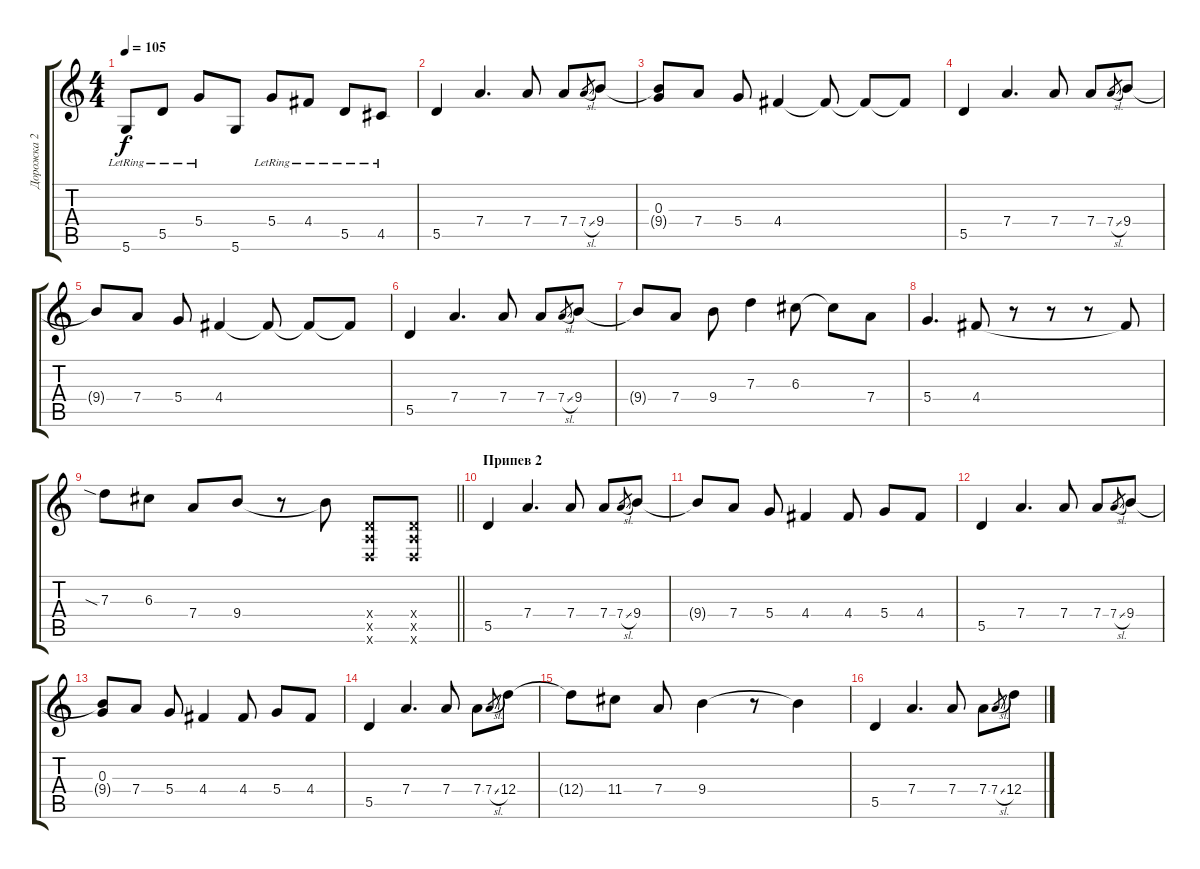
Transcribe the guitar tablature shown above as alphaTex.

\track ("Дорожка 2" "Дорожка 2") {instrument distortionguitar}
\staff {score tabs}
\tuning (E4 B3 G3 D3 A2 D2) {hide}
\ts (4 4)
\tempo 105
\clef g2
\ks c
5.6{lr}.8{dy f} 5.5{lr}.8 5.4{lr}.8 5.6.8 5.4{lr}.8 4.4{lr}.8 5.5{lr}.8 4.5{lr}.8 |
5.5.4 7.4.4{d} 7.4.8 7.4.8 7.4{sl}.8{gr} 9.4.8 |
(0.3 9.4{t}).8 7.4.8 5.4.8 4.4.4 4.4{t}.8 4.4{t}.8 4.4{t}.8 |
5.5.4 7.4.4{d} 7.4.8 7.4.8 7.4{sl}.8{gr} 9.4.8 |
9.4{t}.8 7.4.8 5.4.8 4.4.4 4.4{t}.8 4.4{t}.8 4.4{t}.8 |
5.5.4 7.4.4{d} 7.4.8 7.4.8 7.4{sl}.8{gr} 9.4.8 |
9.4{t}.8 7.4.8 9.4.8 7.3.4 6.3.8 6.3{t}.8 7.4.8 |
5.4.4{d} 4.4.8 r.8 r.8 r.8 4.4{t}.8 |
\barLineRight lightlight
7.3{sia}.8 6.3.8 7.4.8 9.4.8 r.8 9.4{t}.8 (0.4{x} 0.5{x} 0.6{x}).8{instrument distortionguitar} (0.4{x} 0.5{x} 0.6{x}).8 |
\section ("" "Припев 2")
5.5.4 7.4.4{d} 7.4.8 7.4.8 7.4{sl}.8{gr} 9.4.8 |
9.4{t}.8 7.4.8 5.4.8 4.4.4 4.4.8 5.4.8 4.4.8 |
5.5.4 7.4.4{d} 7.4.8 7.4.8 7.4{sl}.8{gr} 9.4.8 |
(0.3 9.4{t}).8 7.4.8 5.4.8 4.4.4 4.4.8 5.4.8 4.4.8 |
5.5.4 7.4.4{d} 7.4.8 7.4.8 7.4{sl}.8{gr} 12.4.8 |
12.4{t}.8 11.4.8 7.4.8 9.4.4 r.8 9.4{t}.4 |
5.5.4 7.4.4{d} 7.4.8 7.4.8 7.4{sl}.8{gr} 12.4.8
